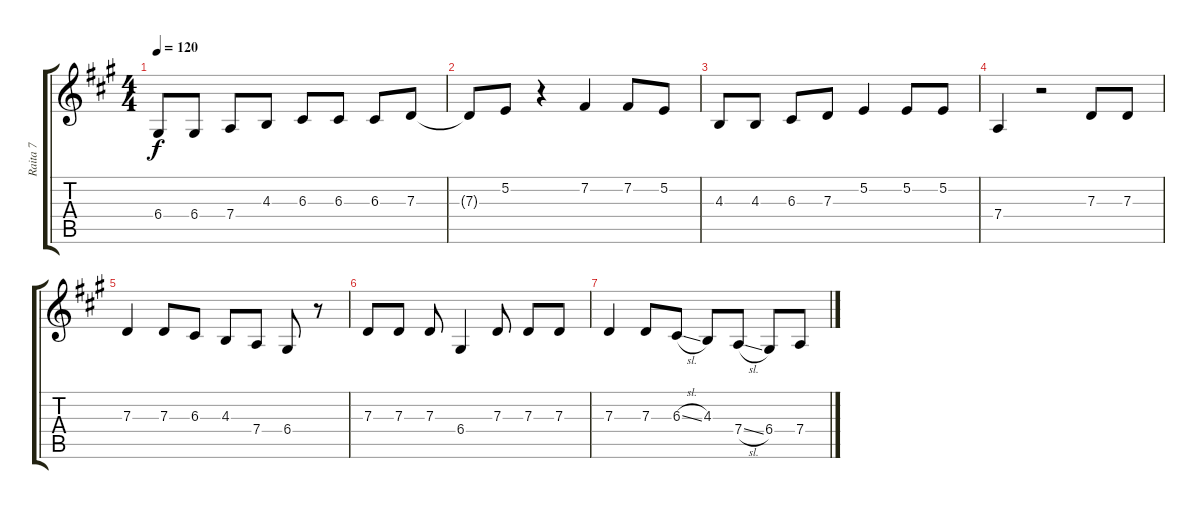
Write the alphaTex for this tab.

\track ("Raita 7" "Raita 7") {instrument lead1square}
\staff {score tabs}
\tuning (E4 B3 G3 D3 A2 E2) {hide}
\ts (4 4)
\tempo 120
\clef g2
\ks f#minor
6.4{t}.8{dy f} 6.4.8 7.4.8 4.3.8 6.3.8 6.3.8 6.3.8 7.3.8 |
7.3{t}.8 5.2.8 r.4 7.2.4 7.2.8 5.2.8 |
4.3.8 4.3.8 6.3.8 7.3.8 5.2.4 5.2.8 5.2.8 |
7.4.4 r.2 7.3.8 7.3.8 |
7.3.4 7.3.8 6.3.8 4.3.8 7.4.8 6.4.8 r.8 |
7.3.8 7.3.8 7.3.8 6.4.4 7.3.8 7.3.8 7.3.8 |
7.3.4 7.3.8 6.3{sl}.8 4.3.8 7.4{sl}.8 6.4.8 7.4.8
